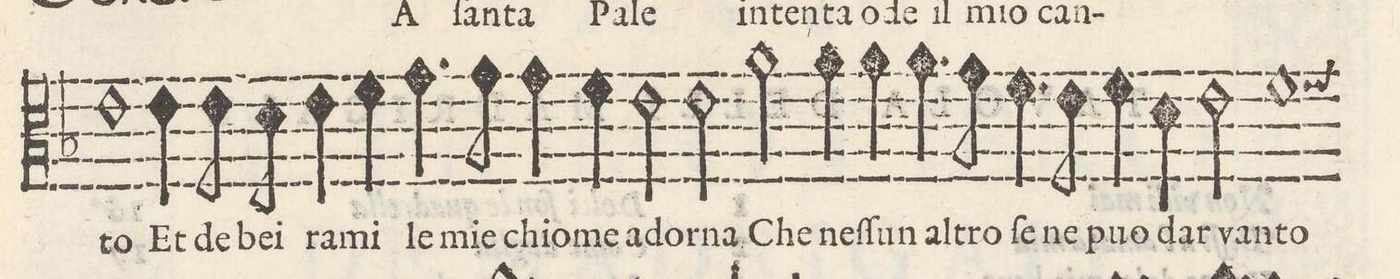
**kern	**text
*I"ALTO	*
*clefC3	*
*k[b-]	*
*met(C)	*
*M4/4	*
1e	-to
=8-	=8-
4e\	Et
8e\	de
8d\	bei
4e\	ra-
4f\	-mi
=9-	=9-
4.g\	le
8g\	mie
4g\	chio-
4f\	-me a-
=10-	=10-
2e\	-dor-
2e\	-na
=11-	=11-
2a\	Che
4a\	neſ-
4a\	-ſun
=12-	=12-
4.a\	al-
8g\	-tro
4.f\	ſe
8e\	ne
=13-	=13-
4f\	puo
4d\	dar
2e\	van-
=14-	=14-
1f	-to
=15-	=15-
*-	*-
